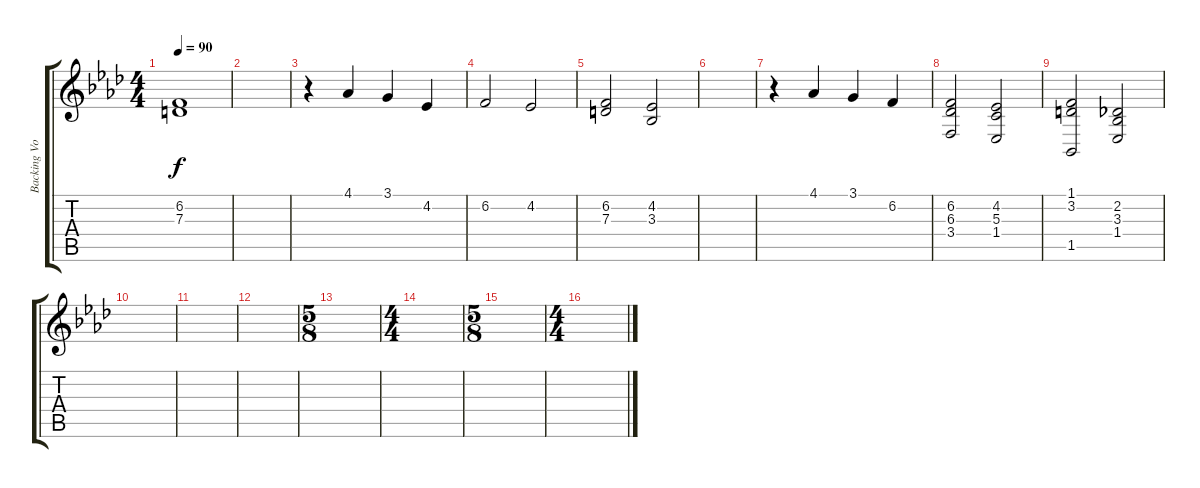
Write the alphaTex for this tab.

\track ("Backing Vocals" "Backing Vo") {instrument voiceoohs}
\staff {score tabs}
\tuning (E4 B3 G3 D3 A2 E2) {hide}
\ts (4 4)
\tempo 90
\clef g2
\ks ab
(6.2{t} 7.3{t}).1{dy f} |
|
r.4 4.1.4 3.1.4 4.2.4 |
6.2.2 4.2.2 |
(6.2 7.3).2 (4.2 3.3).2 |
|
r.4 4.1.4 3.1.4 6.2.4 |
(6.2 6.3 3.4).2 (4.2 5.3 1.4).2 |
(1.1 3.2 1.5).2 (2.2 3.3 1.4).2 |
|
|
|
\ts (5 8)
|
\ts (4 4)
|
\ts (5 8)
|
\ts (4 4)
